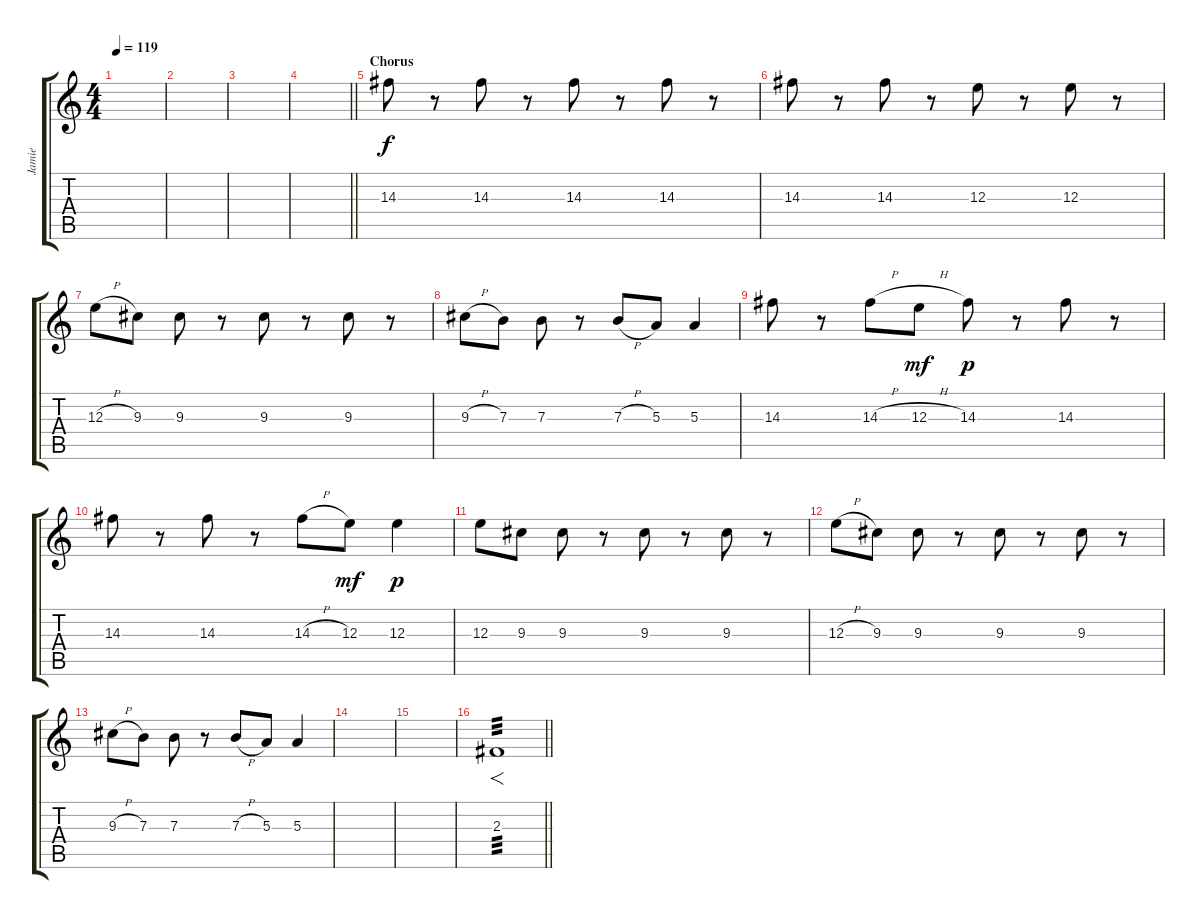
\track ("Jamie" "Jamie") {instrument overdrivenguitar}
\staff {score tabs}
\tuning (Db4 Ab3 E3 B2 Gb2 B1) {hide}
\ts (4 4)
\tempo 119
\clef g2
\ks c
|
|
|
\barLineRight lightlight
|
\section ("" "Chorus")
14.3.8 r.8 14.3.8 r.8 14.3.8 r.8 14.3.8 r.8 |
14.3.8 r.8 14.3.8 r.8 12.3.8 r.8 12.3.8 r.8 |
12.3{h}.8 9.3.8 9.3.8 r.8 9.3.8 r.8 9.3.8 r.8 |
9.3{h}.8 7.3.8 7.3.8 r.8 7.3{h}.8 5.3.8 5.3.4 |
14.3.8 r.8 14.3{h}.8 12.3{h}.8{dy mf} 14.3.8{dy p} r.8 14.3.8 r.8 |
14.3.8 r.8 14.3.8 r.8 14.3{h}.8 12.3.8{dy mf} 12.3.4{dy p} |
12.3.8 9.3.8 9.3.8 r.8 9.3.8 r.8 9.3.8 r.8 |
12.3{h}.8 9.3.8 9.3.8 r.8 9.3.8 r.8 9.3.8 r.8 |
9.3{h}.8 7.3.8 7.3.8 r.8 7.3{h}.8 5.3.8 5.3.4 |
|
|
\barLineRight lightlight
2.3.1{f tp 3}
